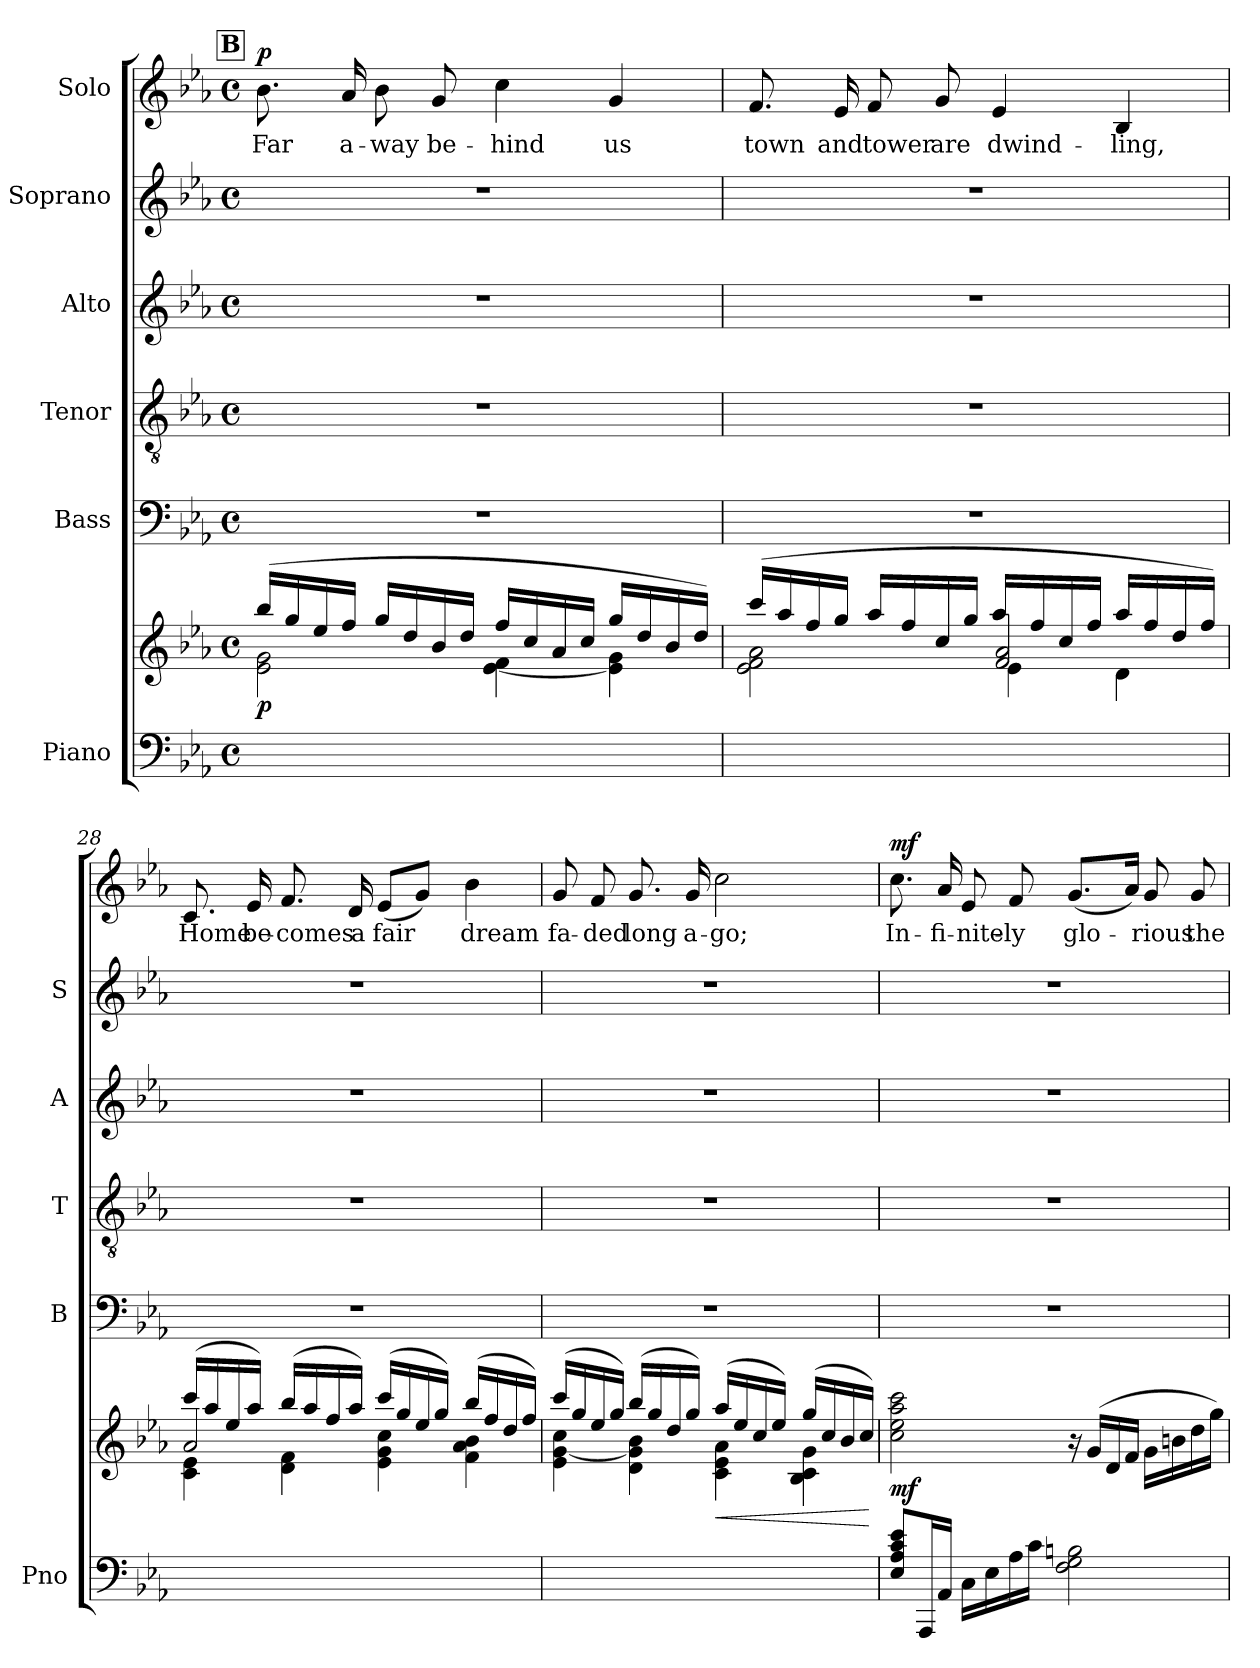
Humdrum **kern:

**kern	**kern	**dynam	**kern	**kern	**kern	**kern	**kern	**text	**dynam
*part6	*part6	*part6	*part5	*part4	*part3	*part2	*part1	*part1	*part1
*staff7	*staff6	*staff6/7	*staff5	*staff4	*staff3	*staff2	*staff1	*staff1	*staff1
*I"Piano	*	*	*I"Bass	*I"Tenor	*I"Alto	*I"Soprano	*I"Solo	*	*
*I'Pno	*	*	*I'B	*I'T	*I'A	*I'S	*	*	*
!!LO:PB:g=z
*clefF4	*clefG2	*	*clefF4	*clefGv2	*clefG2	*clefG2	*clefG2	*	*
*k[b-e-a-]	*k[b-e-a-]	*	*k[b-e-a-]	*k[b-e-a-]	*k[b-e-a-]	*k[b-e-a-]	*k[b-e-a-]	*	*
*M4/4	*M4/4	*	*M4/4	*M4/4	*M4/4	*M4/4	*M4/4	*	*
*met(c)	*met(c)	*	*met(c)	*met(c)	*met(c)	*met(c)	*met(c)	*	*
!!LO:REH:place=s1:a:B:cj:fs=14:t=B
=26	=26	=26	=26	=26	=26	=26	=26	=26	=26
*	*^	*	*	*	*	*	*	*	*
!	!	!	!LO:DY:b	!	!	!	!	!	!LO:LY:b	!LO:DY:a
1ryy	(>16bb-/LL	2e-\ 2g\	p	1r	1r	1r	1r	8.b-\	Far	p
.	16gg/	.	.	.	.	.	.	.	.	.
.	16ee-/	.	.	.	.	.	.	.	.	.
!	!	!	!	!	!	!	!	!	!LO:LY:b	!
.	16ff/JJ	.	.	.	.	.	.	16a-/	a-	.
!	!	!	!	!	!	!	!	!	!LO:LY:b	!
.	16gg/LL	.	.	.	.	.	.	8b-\	-way	.
.	16dd/	.	.	.	.	.	.	.	.	.
!	!	!	!	!	!	!	!	!	!LO:LY:b	!
.	16b-/	.	.	.	.	.	.	8g/	be-	.
.	16dd/JJ	.	.	.	.	.	.	.	.	.
!	!	!	!	!	!	!	!	!	!LO:LY:b	!
.	16ff/LL	[4e-\ 4f\	.	.	.	.	.	4cc\	-hind	.
.	16cc/	.	.	.	.	.	.	.	.	.
.	16a-/	.	.	.	.	.	.	.	.	.
.	16cc/JJ	.	.	.	.	.	.	.	.	.
!	!	!	!	!	!	!	!	!	!LO:LY:b	!
.	16gg/LL	4e-\] 4g\	.	.	.	.	.	4g/	us	.
.	16dd/	.	.	.	.	.	.	.	.	.
.	16b-/	.	.	.	.	.	.	.	.	.
.	16dd/JJ)	.	.	.	.	.	.	.	.	.
=27	=27	=27	=27	=27	=27	=27	=27	=27	=27	=27
*	*	*^	*	*	*	*	*	*	*	*
!	!	!	!	!	!	!	!	!	!	!LO:LY:b	!
1ryy	(>16ccc/LL	2e-\ 2f\ 2a-\	2ryy	.	1r	1r	1r	1r	8.f/	town	.
.	16aa-/	.	.	.	.	.	.	.	.	.	.
.	16ff/	.	.	.	.	.	.	.	.	.	.
!	!	!	!	!	!	!	!	!	!	!LO:LY:b	!
.	16gg/JJ	.	.	.	.	.	.	.	16e-/	and	.
!	!	!	!	!	!	!	!	!	!	!LO:LY:b	!
.	16aa-/LL	.	.	.	.	.	.	.	8f/	tower	.
.	16ff/	.	.	.	.	.	.	.	.	.	.
!	!	!	!	!	!	!	!	!	!	!LO:LY:b	!
.	16cc/	.	.	.	.	.	.	.	8g/	are	.
.	16gg/JJ	.	.	.	.	.	.	.	.	.	.
!	!	!	!	!	!	!	!	!	!	!LO:LY:b	!
.	16aa-/LL	2f/ 2a-/	4e-\	.	.	.	.	.	4e-/	dwind-	.
.	16ff/	.	.	.	.	.	.	.	.	.	.
.	16cc/	.	.	.	.	.	.	.	.	.	.
.	16ff/JJ	.	.	.	.	.	.	.	.	.	.
!	!	!	!	!	!	!	!	!	!	!LO:LY:b	!
.	16aa-/LL	.	4d\	.	.	.	.	.	4B-/	-ling,	.
.	16ff/	.	.	.	.	.	.	.	.	.	.
.	16dd/	.	.	.	.	.	.	.	.	.	.
.	16ff/JJ)	.	.	.	.	.	.	.	.	.	.
=28	=28	=28	=28	=28	=28	=28	=28	=28	=28	=28	=28
!	!	!	!	!	!	!	!	!	!	!LO:LY:b	!
1ryy	(>16ccc/LL	2a-/	4c\ 4e-\	.	1r	1r	1r	1r	8.c/	Home	.
.	16aa-/	.	.	.	.	.	.	.	.	.	.
.	16ee-/	.	.	.	.	.	.	.	.	.	.
!	!	!	!	!	!	!	!	!	!	!LO:LY:b	!
.	16aa-/JJ)	.	.	.	.	.	.	.	16e-/	be-	.
!	!	!	!	!	!	!	!	!	!	!LO:LY:b	!
.	(>16bb-/LL	.	4d\ 4f\	.	.	.	.	.	8.f/	-comes	.
.	16aa-/	.	.	.	.	.	.	.	.	.	.
.	16ff/	.	.	.	.	.	.	.	.	.	.
!	!	!	!	!	!	!	!	!	!	!LO:LY:b	!
.	16aa-/JJ)	.	.	.	.	.	.	.	16d/	a	.
!	!	!	!	!	!	!	!	!	!	!LO:LY:b	!
.	(>16ccc/LL	4e-\ 4g\ 4cc\	2ryy	.	.	.	.	.	(8e-/L	fair	.
.	16gg/	.	.	.	.	.	.	.	.	.	.
.	16ee-/	.	.	.	.	.	.	.	8g/J)	.	.
.	16gg/JJ)	.	.	.	.	.	.	.	.	.	.
!	!	!	!	!	!	!	!	!	!	!LO:LY:b	!
.	(>16bb-/LL	4f\ 4a-\ 4b-\	.	.	.	.	.	.	4b-\	dream	.
.	16ff/	.	.	.	.	.	.	.	.	.	.
.	16dd/	.	.	.	.	.	.	.	.	.	.
.	16ff/JJ)	.	.	.	.	.	.	.	.	.	.
*	*	*v	*v	*	*	*	*	*	*	*	*
!!LO:LB:g=z
=29	=29	=29	=29	=29	=29	=29	=29	=29	=29	=29
!	!	!	!	!	!	!	!	!	!LO:LY:b	!
1ryy	(>16ccc/LL	4e-\ [<4g\ 4cc\	.	1r	1r	1r	1r	8g/	fa-	.
.	16gg/	.	.	.	.	.	.	.	.	.
!	!	!	!	!	!	!	!	!	!LO:LY:b	!
.	16ee-/	.	.	.	.	.	.	8f/	-ded	.
.	16gg/JJ)	.	.	.	.	.	.	.	.	.
!	!	!	!	!	!	!	!	!	!LO:LY:b	!
.	(>16bb-/LL	4d\ 4g\] 4b-\	.	.	.	.	.	8.g/	long	.
.	16gg/	.	.	.	.	.	.	.	.	.
.	16dd/	.	.	.	.	.	.	.	.	.
!	!	!	!	!	!	!	!	!	!LO:LY:b	!
.	16gg/JJ)	.	.	.	.	.	.	16g/	a-	.
!	!	!	!LO:HP:b	!	!	!	!	!	!LO:LY:b	!
.	(>16aa-/LL	4c\ 4e-\ 4a-\	<	.	.	.	.	2cc\	-go;	.
.	16ee-/	.	.	.	.	.	.	.	.	.
.	16cc/	.	.	.	.	.	.	.	.	.
.	16ee-/JJ)	.	.	.	.	.	.	.	.	.
.	(>16gg/LL	4B-\ 4c\ 4g\	.	.	.	.	.	.	.	.
.	16cc/	.	.	.	.	.	.	.	.	.
.	16b-/	.	.	.	.	.	.	.	.	.
.	16cc/JJ)	.	.	.	.	.	.	.	.	.
*	*v	*v	*	*	*	*	*	*	*	*
.	.	[	.	.	.	.	.	.	.
=30	=30	=30	=30	=30	=30	=30	=30	=30	=30
!	!	!LO:DY:b	!	!	!	!	!	!LO:LY:b	!LO:DY:a
8E-/ 8A-/ 8c/ 8e-/L	2cc\ 2ee-\ 2aa-\ 2ccc\	mf	1r	1r	1r	1r	8.cc\	In-	mf
16AAA-/L	.	.	.	.	.	.	.	.	.
!	!	!	!	!	!	!	!	!LO:LY:b	!
16AA-/JJ	.	.	.	.	.	.	16a-/	-fi-	.
!	!	!	!	!	!	!	!	!LO:LY:b	!
16C\LL	.	.	.	.	.	.	8e-/	-nite-	.
16E-\	.	.	.	.	.	.	.	.	.
!	!	!	!	!	!	!	!	!LO:LY:b	!
16A-\	.	.	.	.	.	.	8f/	-ly	.
16c\JJ	.	.	.	.	.	.	.	.	.
!	!	!	!	!	!	!	!	!LO:LY:b	!
2F\ 2G\ 2Bn\	16r	.	.	.	.	.	(8.g/L	glo-	.
.	(16g/LL	.	.	.	.	.	.	.	.
.	16d/	.	.	.	.	.	.	.	.
.	16f/JJ	.	.	.	.	.	16a-/Jk)	.	.
!	!	!	!	!	!	!	!	!LO:LY:b	!
.	16g\LL	.	.	.	.	.	8g/	-rious	.
.	16bn\	.	.	.	.	.	.	.	.
!	!	!	!	!	!	!	!	!LO:LY:b	!
.	16dd\	.	.	.	.	.	8g/	the	.
.	16gg\JJ)	.	.	.	.	.	.	.	.
=	=	=	=	=	=	=	=	=	=
*-	*-	*-	*-	*-	*-	*-	*-	*-	*-
